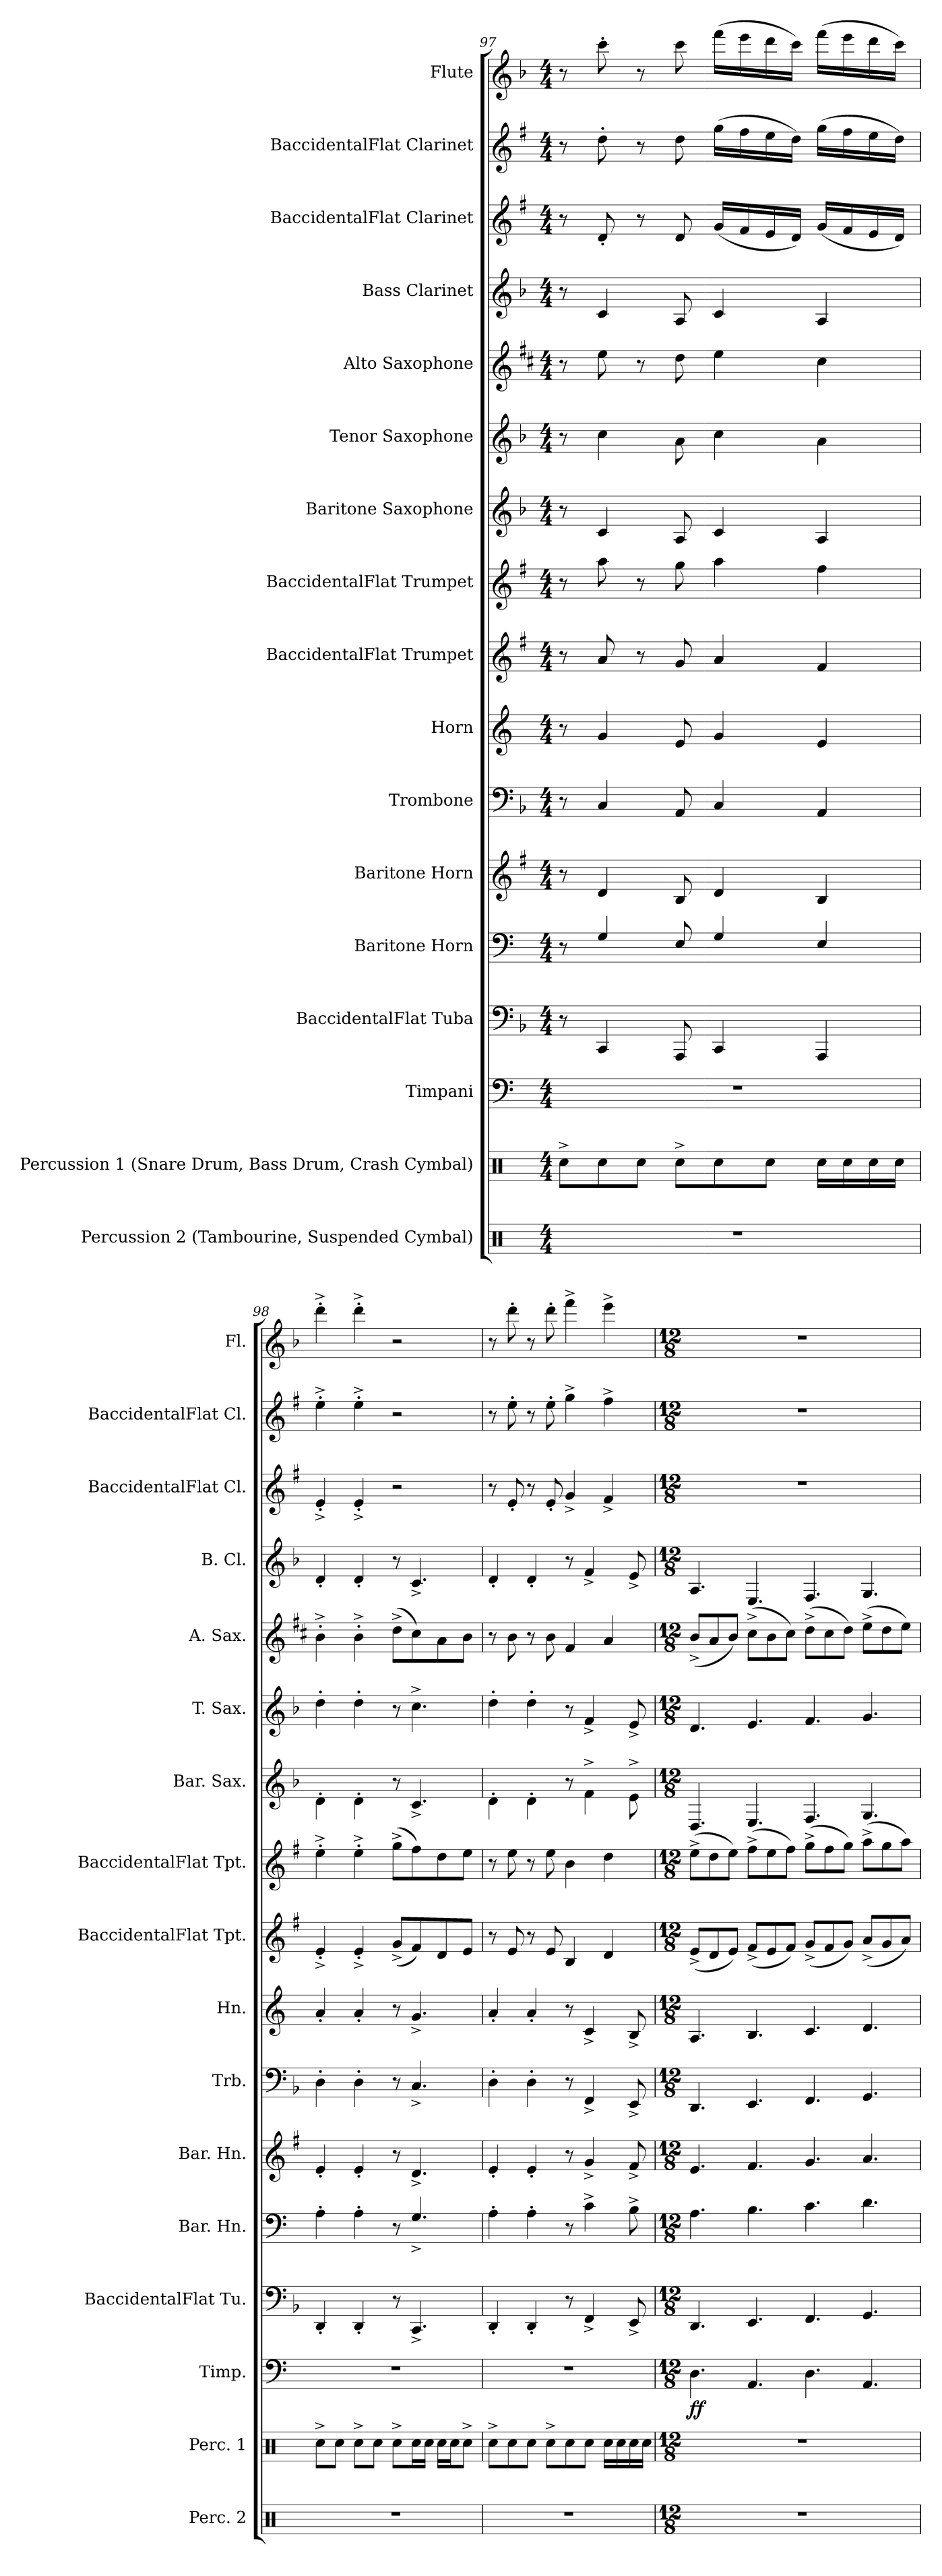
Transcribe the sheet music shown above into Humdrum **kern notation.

**kern	**kern	**kern	**dynam	**kern	**kern	**kern	**kern	**kern	**kern	**kern	**kern	**kern	**kern	**kern	**kern	**kern	**kern
*part17	*part16	*part15	*part15	*part14	*part13	*part12	*part11	*part10	*part9	*part8	*part7	*part6	*part5	*part4	*part3	*part2	*part1
*staff17	*staff16	*staff15	*staff15	*staff14	*staff13	*staff12	*staff11	*staff10	*staff9	*staff8	*staff7	*staff6	*staff5	*staff4	*staff3	*staff2	*staff1
*I"Percussion 2 (Tambourine, Suspended Cymbal)	*I"Percussion 1 (Snare Drum, Bass Drum, Crash Cymbal)	*I"Timpani	*	*I"BaccidentalFlat Tuba	*I"Baritone Horn	*I"Baritone Horn	*I"Trombone	*I"Horn	*I"BaccidentalFlat Trumpet	*I"BaccidentalFlat Trumpet	*I"Baritone Saxophone	*I"Tenor Saxophone	*I"Alto Saxophone	*I"Bass Clarinet	*I"BaccidentalFlat Clarinet	*I"BaccidentalFlat Clarinet	*I"Flute
*I'Perc. 2	*I'Perc. 1	*I'Timp.	*	*I'BaccidentalFlat Tu.	*I'Bar. Hn.	*I'Bar. Hn.	*I'Trb.	*I'Hn.	*I'BaccidentalFlat Tpt.	*I'BaccidentalFlat Tpt.	*I'Bar. Sax.	*I'T. Sax.	*I'A. Sax.	*I'B. Cl.	*I'BaccidentalFlat Cl.	*I'BaccidentalFlat Cl.	*I'Fl.
*clefX	*clefX	*clefF4	*	*clefF4	*clefF4	*clefG2	*clefF4	*clefG2	*clefG2	*clefG2	*clefG2	*clefG2	*clefG2	*clefG2	*clefG2	*clefG2	*clefG2
*	*	*	*	*	*ITrd4c7	*ITrd1c2	*	*ITrd4c7	*ITrd1c2	*ITrd1c2	*ITrd12c21	*ITrd8c14	*ITrd5c9	*ITrd8c14	*ITrd1c2	*ITrd1c2	*
*k[]	*k[]	*k[]	*	*k[b-]	*k[b-]	*k[b-]	*k[b-]	*k[b-]	*k[b-]	*k[b-]	*k[b-]	*k[b-]	*k[b-]	*k[b-]	*k[b-]	*k[b-]	*k[b-]
*M4/4	*M4/4	*M4/4	*	*M4/4	*M4/4	*M4/4	*M4/4	*M4/4	*M4/4	*M4/4	*M4/4	*M4/4	*M4/4	*M4/4	*M4/4	*M4/4	*M4/4
=97	=97	=97	=97	=97	=97	=97	=97	=97	=97	=97	=97	=97	=97	=97	=97	=97	=97
1r	8Rcc^\L	1r	.	8r	8r	8r	8r	8r	8r	8r	8r	8r	8r	8r	8r	8r	8r
.	8Rcc\	.	.	4CC/	4C/	4c/	4C/	4c/	8g/	8gg\	4C/	4c\	8g\	4C/	8c'/	8cc'\	8ccc'\
.	8Rcc\J	.	.	.	.	.	.	.	8r	8r	.	.	8r	.	8r	8r	8r
.	8Rcc^\L	.	.	8AAA/	8AA/	8A/	8AA/	8A/	8f/	8ff\	8AA/	8A\	8f\	8AA/	8c/	8cc\	8ccc\
.	8Rcc\	.	.	4CC/	4C/	4c/	4C/	4c/	4g/	4gg\	4C/	4c\	4g\	4C/	(16f/LL	(16ff\LL	(16fff\LL
.	.	.	.	.	.	.	.	.	.	.	.	.	.	.	16e/	16ee\	16eee\
.	8Rcc\J	.	.	.	.	.	.	.	.	.	.	.	.	.	16d/	16dd\	16ddd\
.	.	.	.	.	.	.	.	.	.	.	.	.	.	.	16c/JJ)	16cc\JJ)	16ccc\JJ)
.	16Rcc\LL	.	.	4AAA/	4AA/	4A/	4AA/	4A/	4e/	4ee\	4AA/	4A\	4e\	4AA/	(16f/LL	(16ff\LL	(16fff\LL
.	16Rcc\	.	.	.	.	.	.	.	.	.	.	.	.	.	16e/	16ee\	16eee\
.	16Rcc\	.	.	.	.	.	.	.	.	.	.	.	.	.	16d/	16dd\	16ddd\
.	16Rcc\JJ	.	.	.	.	.	.	.	.	.	.	.	.	.	16c/JJ)	16cc\JJ)	16ccc\JJ)
=98	=98	=98	=98	=98	=98	=98	=98	=98	=98	=98	=98	=98	=98	=98	=98	=98	=98
1r	8Rcc^\L	1r	.	4DD'/	4D'\	4d'/	4D'\	4d'/	4d'^/	4dd'^\	4D'\	4d'\	4d'^\	4D'/	4d'^/	4dd'^\	4ddd'^\
.	8Rcc\J	.	.	.	.	.	.	.	.	.	.	.	.	.	.	.	.
.	8Rcc^\L	.	.	4DD'/	4D'\	4d'/	4D'\	4d'/	4d'^/	4dd'^\	4D'\	4d'\	4d'^\	4D'/	4d'^/	4dd'^\	4ddd'^\
.	8Rcc\J	.	.	.	.	.	.	.	.	.	.	.	.	.	.	.	.
.	8Rcc^\L	.	.	8r	8r	8r	8r	8r	(8f^/L	(8ff^\L	8r	8r	(8f^\L	8r	2r	2r	2r
.	16Rcc\L	.	.	4.CC^/	4.C^/	4.c^/	4.C^/	4.c^/	8e/)	8ee\)	4.C^/	4.c^\	8e\)	4.C^/	.	.	.
.	16Rcc\JJ	.	.	.	.	.	.	.	.	.	.	.	.	.	.	.	.
.	16Rcc\LL	.	.	.	.	.	.	.	8c/	8cc\	.	.	8c\	.	.	.	.
.	16Rcc\J	.	.	.	.	.	.	.	.	.	.	.	.	.	.	.	.
.	8Rcc^\J	.	.	.	.	.	.	.	8d/J	8dd\J	.	.	8d\J	.	.	.	.
!!LO:PB:g=z
=99	=99	=99	=99	=99	=99	=99	=99	=99	=99	=99	=99	=99	=99	=99	=99	=99	=99
1r	8Rcc^\L	1r	.	4DD'/	4D'\	4d'/	4D'\	4d'/	8r	8r	4D'\	4d'\	8r	4D'/	8r	8r	8r
.	8Rcc\	.	.	.	.	.	.	.	8d/	8dd\	.	.	8d\	.	8d'/	8dd'\	8ddd'\
.	8Rcc\J	.	.	4DD'/	4D'\	4d'/	4D'\	4d'/	8r	8r	4D'\	4d'\	8r	4D'/	8r	8r	8r
.	8Rcc^\L	.	.	.	.	.	.	.	8d/	8dd\	.	.	8d\	.	8d'/	8dd'\	8ddd'\
.	8Rcc\	.	.	8r	8r	8r	8r	8r	4A/	4a\	8r	8r	4A/	8r	4f^/	4ff^\	4fff^\
.	8Rcc\J	.	.	4FF^/	4F^\	4f^/	4FF^/	4F^/	.	.	4F^\	4F^/	.	4F^/	.	.	.
.	16Rcc\LL	.	.	.	.	.	.	.	4c/	4cc\	.	.	4c/	.	4e^/	4ee^\	4eee^\
.	16Rcc\	.	.	.	.	.	.	.	.	.	.	.	.	.	.	.	.
.	16Rcc\	.	.	8EE^/	8E^\	8e^/	8EE^/	8E^/	.	.	8E^\	8E^/	.	8E^/	.	.	.
.	16Rcc\JJ	.	.	.	.	.	.	.	.	.	.	.	.	.	.	.	.
=100	=100	=100	=100	=100	=100	=100	=100	=100	=100	=100	=100	=100	=100	=100	=100	=100	=100
*M12/8	*M12/8	*M12/8	*	*M12/8	*M12/8	*M12/8	*M12/8	*M12/8	*M12/8	*M12/8	*M12/8	*M12/8	*M12/8	*M12/8	*M12/8	*M12/8	*M12/8
!	!	!	!LO:DY:b	!	!	!	!	!	!	!	!	!	!	!	!	!	!
1.r	1.r	4.D\	ff	4.DD/	4.D\	4.d/	4.DD/	4.D/	(8d^/L	(8dd^\L	4.DD/	4.D/	(8d^/L	4.AA/	1.r	1.r	1.r
.	.	.	.	.	.	.	.	.	8c/	8cc\	.	.	8c/	.	.	.	.
.	.	.	.	.	.	.	.	.	8d/J)	8dd\J)	.	.	8d/J)	.	.	.	.
.	.	4.AA/	.	4.EE/	4.E\	4.e/	4.EE/	4.E/	(8e^/L	(8ee^\L	4.EE/	4.E/	(8e^\L	4.EE/	.	.	.
.	.	.	.	.	.	.	.	.	8d/	8dd\	.	.	8d\	.	.	.	.
.	.	.	.	.	.	.	.	.	8e/J)	8ee\J)	.	.	8e\J)	.	.	.	.
.	.	4.D\	.	4.FF/	4.F\	4.f/	4.FF/	4.F/	(8f^/L	(8ff^\L	4.FF/	4.F/	(8f^\L	4.FF/	.	.	.
.	.	.	.	.	.	.	.	.	8e/	8ee\	.	.	8e\	.	.	.	.
.	.	.	.	.	.	.	.	.	8f/J)	8ff\J)	.	.	8f\J)	.	.	.	.
.	.	4.AA/	.	4.GG/	4.G\	4.g/	4.GG/	4.G/	(8g^/L	(8gg^\L	4.GG/	4.G/	(8g^\L	4.GG/	.	.	.
.	.	.	.	.	.	.	.	.	8f/	8ff\	.	.	8f\	.	.	.	.
.	.	.	.	.	.	.	.	.	8g/J)	8gg\J)	.	.	8g\J)	.	.	.	.
=	=	=	=	=	=	=	=	=	=	=	=	=	=	=	=	=	=
*-	*-	*-	*-	*-	*-	*-	*-	*-	*-	*-	*-	*-	*-	*-	*-	*-	*-
